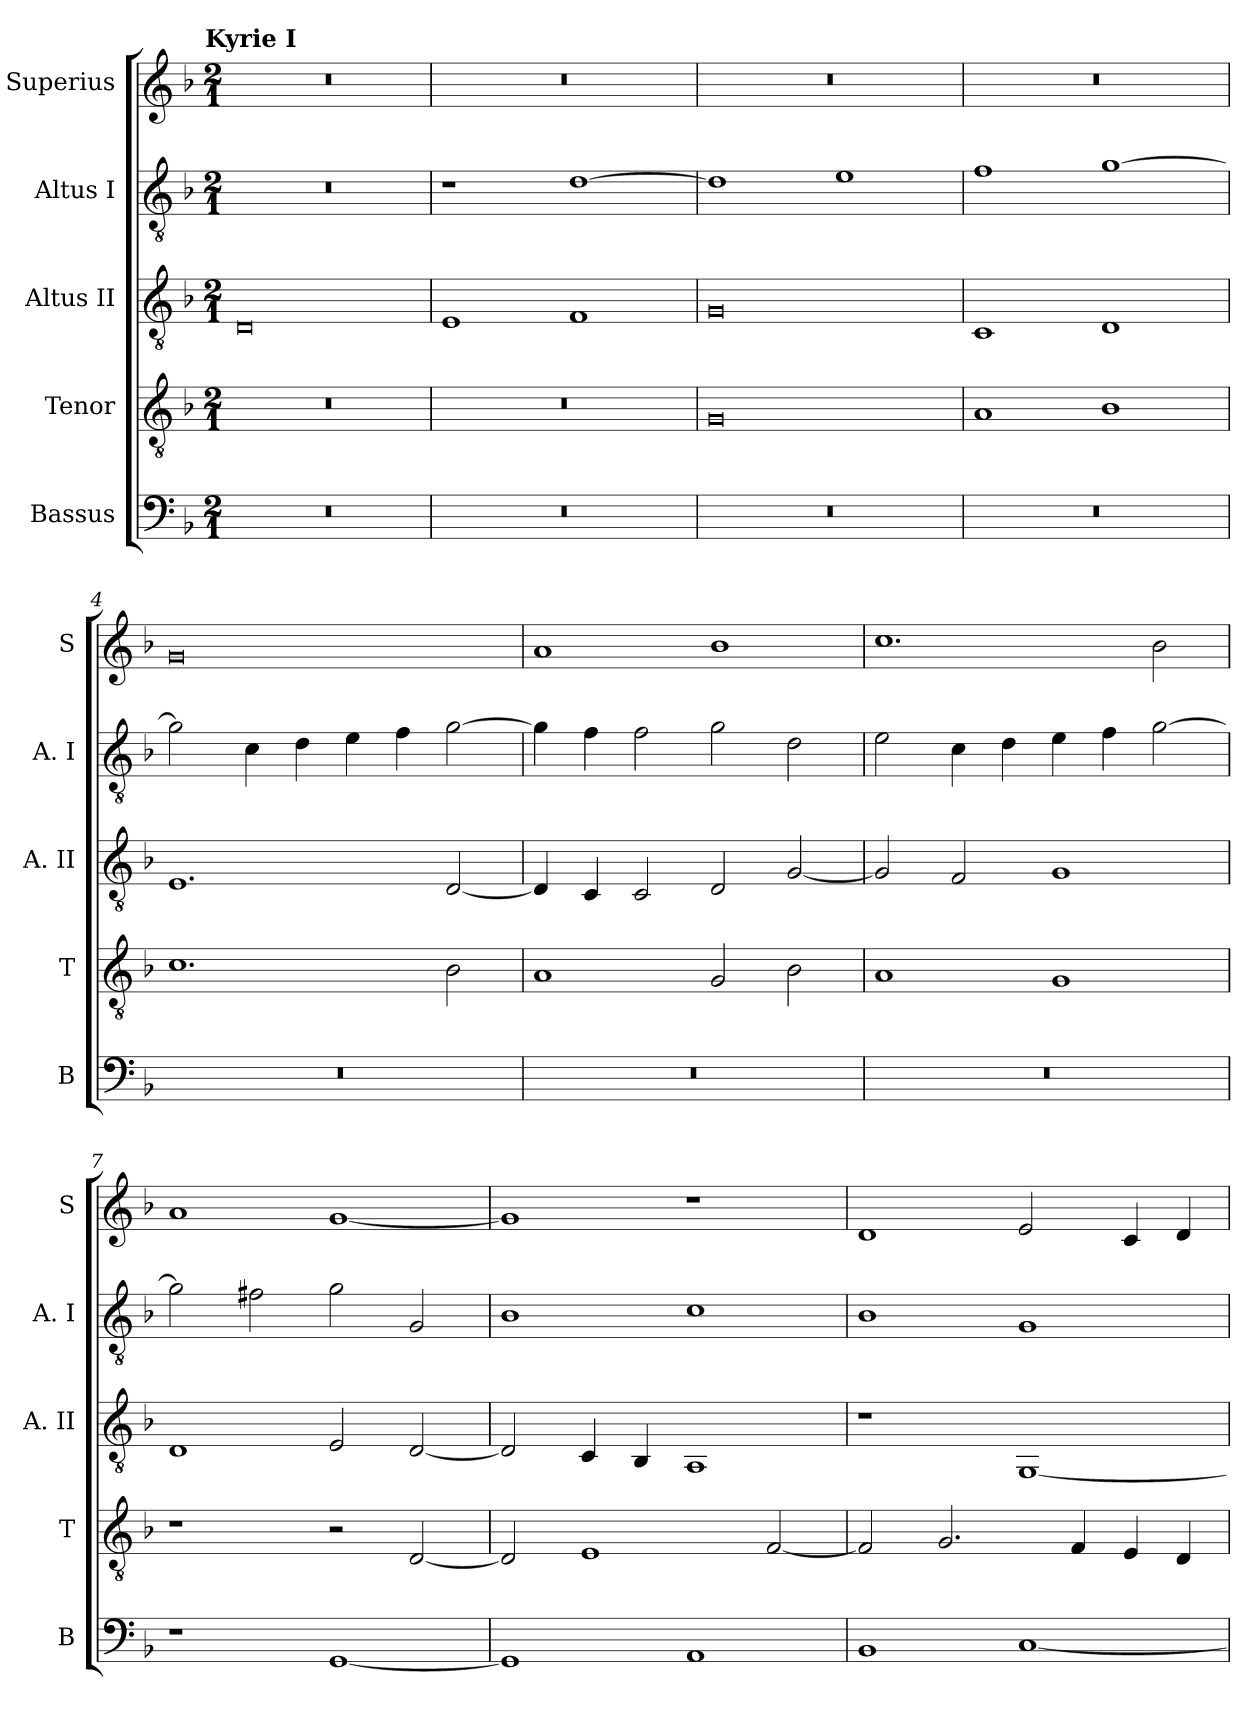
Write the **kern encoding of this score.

**kern	**kern	**kern	**kern	**kern
*part5	*part4	*part3	*part2	*part1
*staff5	*staff4	*staff3	*staff2	*staff1
*I"Bassus	*I"Tenor	*I"Altus II	*I"Altus I	*I"Superius
*I'B	*I'T	*I'A. II	*I'A. I	*I'S
*clefF4	*clefGv2	*clefGv2	*clefGv2	*clefG2
*k[b-]	*k[b-]	*k[b-]	*k[b-]	*k[b-]
*F:	*F:	*F:	*F:	*F:
!!LO:TX:omd:t=Kyrie I
*M2/1	*M2/1	*M2/1	*M2/1	*M2/1
=	=	=	=	=
0r	0r	0D	0r	0r
=1	=1	=1	=1	=1
0r	0r	1E	1r	0r
.	.	1F	[1d	.
=2	=2	=2	=2	=2
0r	0G	0G	1d]	0r
.	.	.	1e	.
=3	=3	=3	=3	=3
0r	1A	1C	1f	0r
.	1B-	1D	[1g	.
=4	=4	=4	=4	=4
0r	1.c	1.E	2g]	0g
.	.	.	4c	.
.	.	.	4d	.
.	.	.	4e	.
.	.	.	4f	.
.	2B-	[2D	[2g	.
=5	=5	=5	=5	=5
0r	1A	4D]	4g]	1a
.	.	4C	4f	.
.	.	2C	2f	.
.	2G	2D	2g	1b-
.	2B-	[2G	2d	.
=6	=6	=6	=6	=6
0r	1A	2G]	2e	1.cc
.	.	2F	4c	.
.	.	.	4d	.
.	1G	1G	4e	.
.	.	.	4f	.
.	.	.	[2g	2b-
=7	=7	=7	=7	=7
1r	1r	1D	2g]	1a
.	.	.	2f#X	.
[1GG	2r	2E	2g	[1g
.	[2D	[2D	2G	.
=8	=8	=8	=8	=8
1GG]	2D]	2D]	1B-	1g]
.	1E	4C	.	.
.	.	4BB-	.	.
1AA	.	1AA	1c	1r
.	[2F	.	.	.
=9	=9	=9	=9	=9
1BB-	2F]	1r	1B-	1d
.	2.G	.	.	.
[1C	.	[1GG	1G	2e
.	4F	.	.	.
.	4E	.	.	4c
.	4D	.	.	4d
=	=	=	=	=
*-	*-	*-	*-	*-
